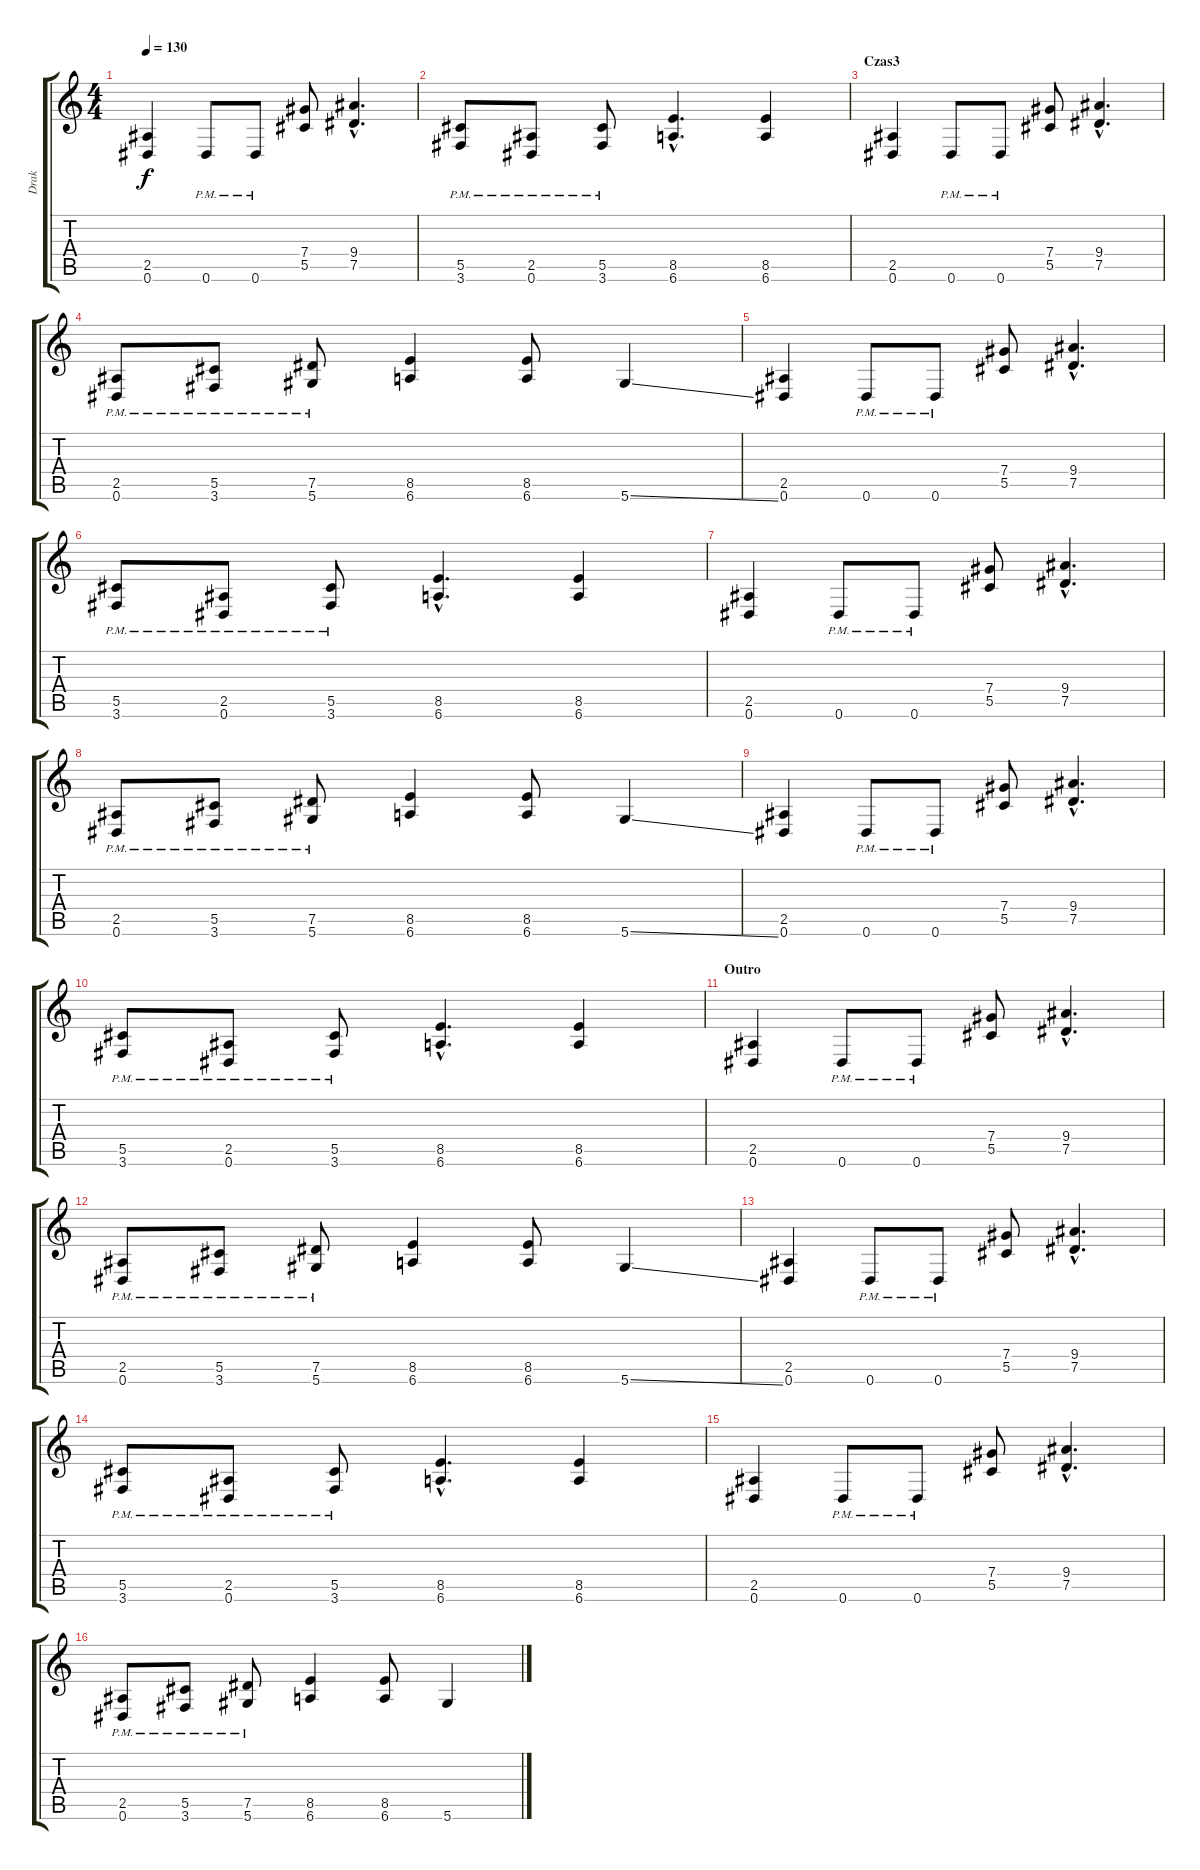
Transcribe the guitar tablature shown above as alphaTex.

\track ("Drak" "Drak") {instrument overdrivenguitar}
\staff {score tabs}
\tuning (Eb4 Bb3 Gb3 Db3 Ab2 Eb2) {hide}
\ts (4 4)
\tempo 130
\clef g2
\ks c
(2.5 0.6).4{dy f} 0.6{pm}.8 0.6{pm}.8 (7.4 5.5).8 (9.4{hac} 7.5{hac}).4{d} |
(5.5{pm} 3.6{pm}).8 (2.5{pm} 0.6{pm}).8 (5.5{pm} 3.6{pm}).8 (8.5{hac} 6.6{hac}).4{d} (8.5 6.6).4 |
\section ("" "Czas3")
(2.5 0.6).4{volume 16 instrument overdrivenguitar} 0.6{pm}.8 0.6{pm}.8 (7.4 5.5).8 (9.4{hac} 7.5{hac}).4{d} |
(2.5{pm} 0.6{pm}).8 (5.5{pm} 3.6{pm}).8 (7.5{pm} 5.6{pm}).8 (8.5 6.6).4 (8.5 6.6).8 5.6{ss}.4 |
(2.5 0.6).4 0.6{pm}.8 0.6{pm}.8 (7.4 5.5).8 (9.4{hac} 7.5{hac}).4{d} |
(5.5{pm} 3.6{pm}).8 (2.5{pm} 0.6{pm}).8 (5.5{pm} 3.6{pm}).8 (8.5{hac} 6.6{hac}).4{d} (8.5 6.6).4 |
(2.5 0.6).4{volume 16 instrument overdrivenguitar} 0.6{pm}.8 0.6{pm}.8 (7.4 5.5).8 (9.4{hac} 7.5{hac}).4{d} |
(2.5{pm} 0.6{pm}).8 (5.5{pm} 3.6{pm}).8 (7.5{pm} 5.6{pm}).8 (8.5 6.6).4 (8.5 6.6).8 5.6{ss}.4 |
(2.5 0.6).4 0.6{pm}.8 0.6{pm}.8 (7.4 5.5).8 (9.4{hac} 7.5{hac}).4{d} |
(5.5{pm} 3.6{pm}).8 (2.5{pm} 0.6{pm}).8 (5.5{pm} 3.6{pm}).8 (8.5{hac} 6.6{hac}).4{d} (8.5 6.6).4 |
\section ("" "Outro")
(2.5 0.6).4{volume 16 instrument overdrivenguitar} 0.6{pm}.8 0.6{pm}.8 (7.4 5.5).8 (9.4{hac} 7.5{hac}).4{d} |
(2.5{pm} 0.6{pm}).8 (5.5{pm} 3.6{pm}).8 (7.5{pm} 5.6{pm}).8 (8.5 6.6).4 (8.5 6.6).8 5.6{ss}.4 |
(2.5 0.6).4 0.6{pm}.8 0.6{pm}.8 (7.4 5.5).8 (9.4{hac} 7.5{hac}).4{d} |
(5.5{pm} 3.6{pm}).8 (2.5{pm} 0.6{pm}).8 (5.5{pm} 3.6{pm}).8 (8.5{hac} 6.6{hac}).4{d} (8.5 6.6).4 |
(2.5 0.6).4{volume 16 instrument overdrivenguitar} 0.6{pm}.8 0.6{pm}.8 (7.4 5.5).8 (9.4{hac} 7.5{hac}).4{d} |
(2.5{pm} 0.6{pm}).8 (5.5{pm} 3.6{pm}).8 (7.5{pm} 5.6{pm}).8 (8.5 6.6).4 (8.5 6.6).8 5.6{ss}.4
